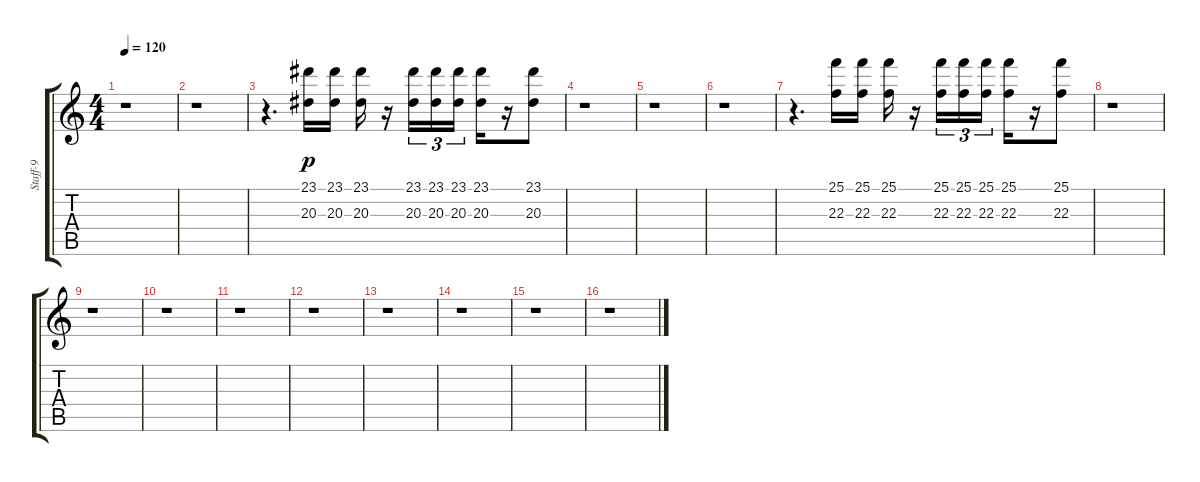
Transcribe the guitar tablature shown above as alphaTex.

\track ("Staff-9" "Staff-9") {instrument lead5charang}
\staff {score tabs}
\tuning (E4 B3 G3 D3 A2 E2) {hide}
\ts (4 4)
\tempo 120
\clef g2
\ks c
r.1{dy p} |
r.1 |
r.4{d} (23.1 20.3).16{volume 16} (23.1 20.3).16 (23.1 20.3).16 r.16 (23.1 20.3).16{tu (3 2)} (23.1 20.3).16{tu (3 2)} (23.1 20.3).16{tu (3 2)} (23.1 20.3).16 r.16 (23.1 20.3).8{volume 1} |
r.1 |
r.1 |
r.1 |
r.4{d} (25.1 22.3).16{volume 16} (25.1 22.3).16 (25.1 22.3).16 r.16 (25.1 22.3).16{tu (3 2)} (25.1 22.3).16{tu (3 2)} (25.1 22.3).16{tu (3 2)} (25.1 22.3).16 r.16 (25.1 22.3).8{volume 1} |
r.1 |
r.1 |
r.1 |
r.1 |
r.1 |
r.1 |
r.1 |
r.1 |
r.1
